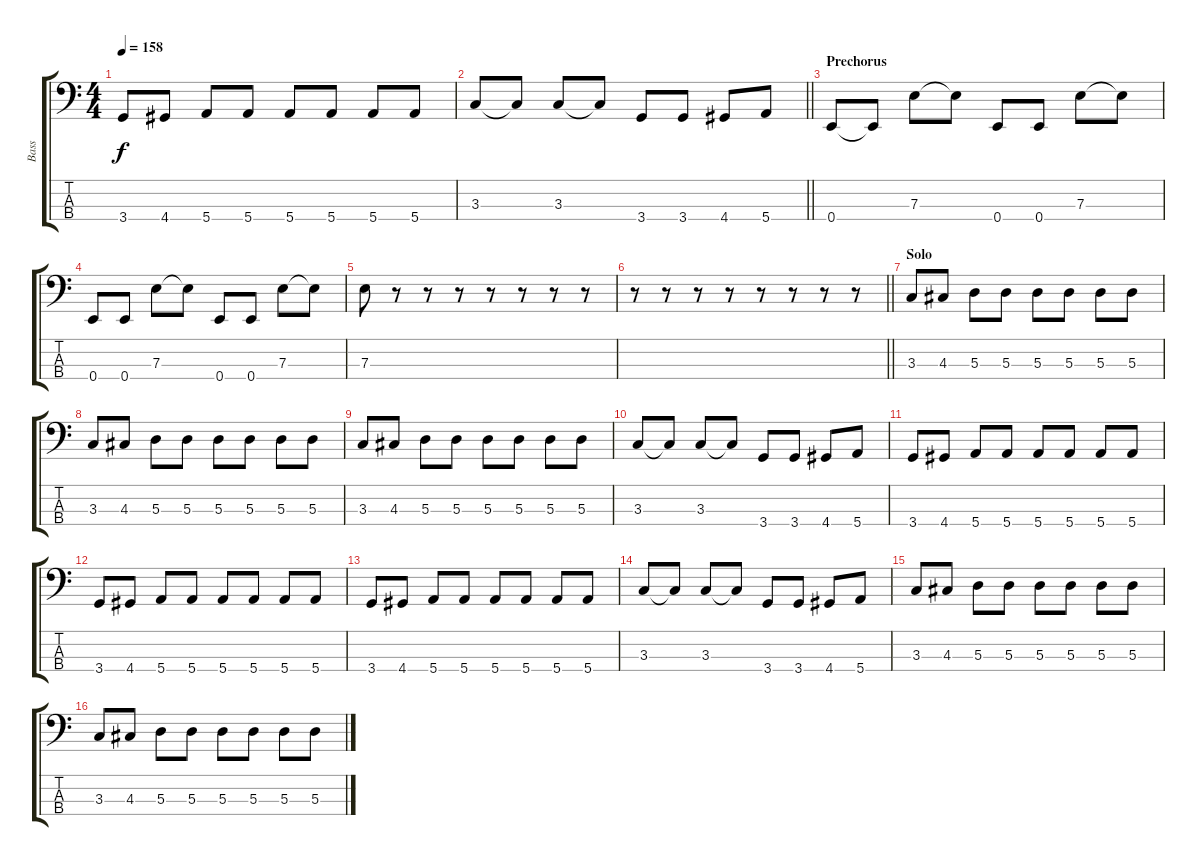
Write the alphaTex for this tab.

\track ("Bass" "Bass") {instrument electricbassfinger}
\staff {score tabs}
\tuning (G2 D2 A1 E1) {hide}
\ts (4 4)
\tempo 158
\clef f4
\ks c
3.4.8{dy f} 4.4.8 5.4.8 5.4.8 5.4.8 5.4.8 5.4.8 5.4.8 |
\barLineRight lightlight
3.3.8 3.3{t}.8 3.3.8 3.3{t}.8 3.4.8 3.4.8 4.4.8 5.4.8 |
\section ("" "Prechorus")
0.4.8 0.4{t}.8 7.3.8 7.3{t}.8 0.4.8 0.4.8 7.3.8 7.3{t}.8 |
0.4.8 0.4.8 7.3.8 7.3{t}.8 0.4.8 0.4.8 7.3.8 7.3{t}.8 |
7.3.8 r.8 r.8 r.8 r.8 r.8 r.8 r.8 |
\barLineRight lightlight
r.8 r.8 r.8 r.8 r.8 r.8 r.8 r.8 |
\section ("" "Solo")
3.3.8 4.3.8 5.3.8 5.3.8 5.3.8 5.3.8 5.3.8 5.3.8 |
3.3.8 4.3.8 5.3.8 5.3.8 5.3.8 5.3.8 5.3.8 5.3.8 |
3.3.8 4.3.8 5.3.8 5.3.8 5.3.8 5.3.8 5.3.8 5.3.8 |
3.3.8 3.3{t}.8 3.3.8 3.3{t}.8 3.4.8 3.4.8 4.4.8 5.4.8 |
3.4.8 4.4.8 5.4.8 5.4.8 5.4.8 5.4.8 5.4.8 5.4.8 |
3.4.8 4.4.8 5.4.8 5.4.8 5.4.8 5.4.8 5.4.8 5.4.8 |
3.4.8 4.4.8 5.4.8 5.4.8 5.4.8 5.4.8 5.4.8 5.4.8 |
3.3.8 3.3{t}.8 3.3.8 3.3{t}.8 3.4.8 3.4.8 4.4.8 5.4.8 |
3.3.8 4.3.8 5.3.8 5.3.8 5.3.8 5.3.8 5.3.8 5.3.8 |
3.3.8 4.3.8 5.3.8 5.3.8 5.3.8 5.3.8 5.3.8 5.3.8
